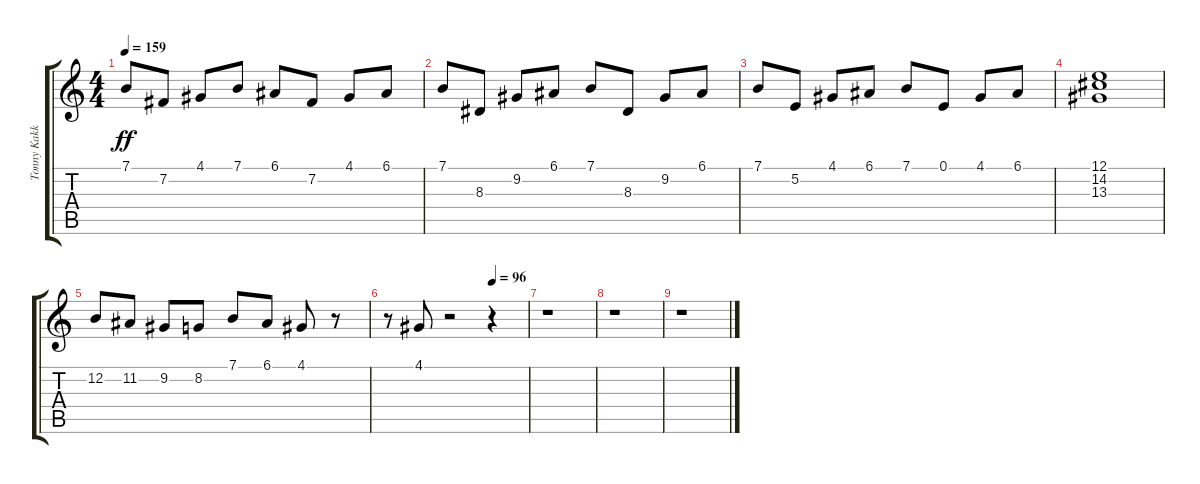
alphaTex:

\track ("Tonny Kakko" "Tonny Kakk") {instrument acousticgrandpiano}
\staff {score tabs}
\tuning (E4 B3 G3 D3 A2 E2) {hide}
\ts (4 4)
\tempo 159
\clef g2
\ks c
7.1.8{dy ff} 7.2.8 4.1.8 7.1.8 6.1.8 7.2.8 4.1.8 6.1.8 |
7.1.8 8.3.8 9.2.8 6.1.8 7.1.8 8.3.8 9.2.8 6.1.8 |
7.1.8 5.2.8 4.1.8 6.1.8 7.1.8 0.1.8 4.1.8 6.1.8 |
(12.1 14.2 13.3).1 |
12.2.8 11.2.8 9.2.8 8.2.8 7.1.8 6.1.8 4.1.8 r.8 |
\tempo (96 0.75)
r.8 4.1.8 r.2 r.4 |
r.1 |
r.1 |
r.1
